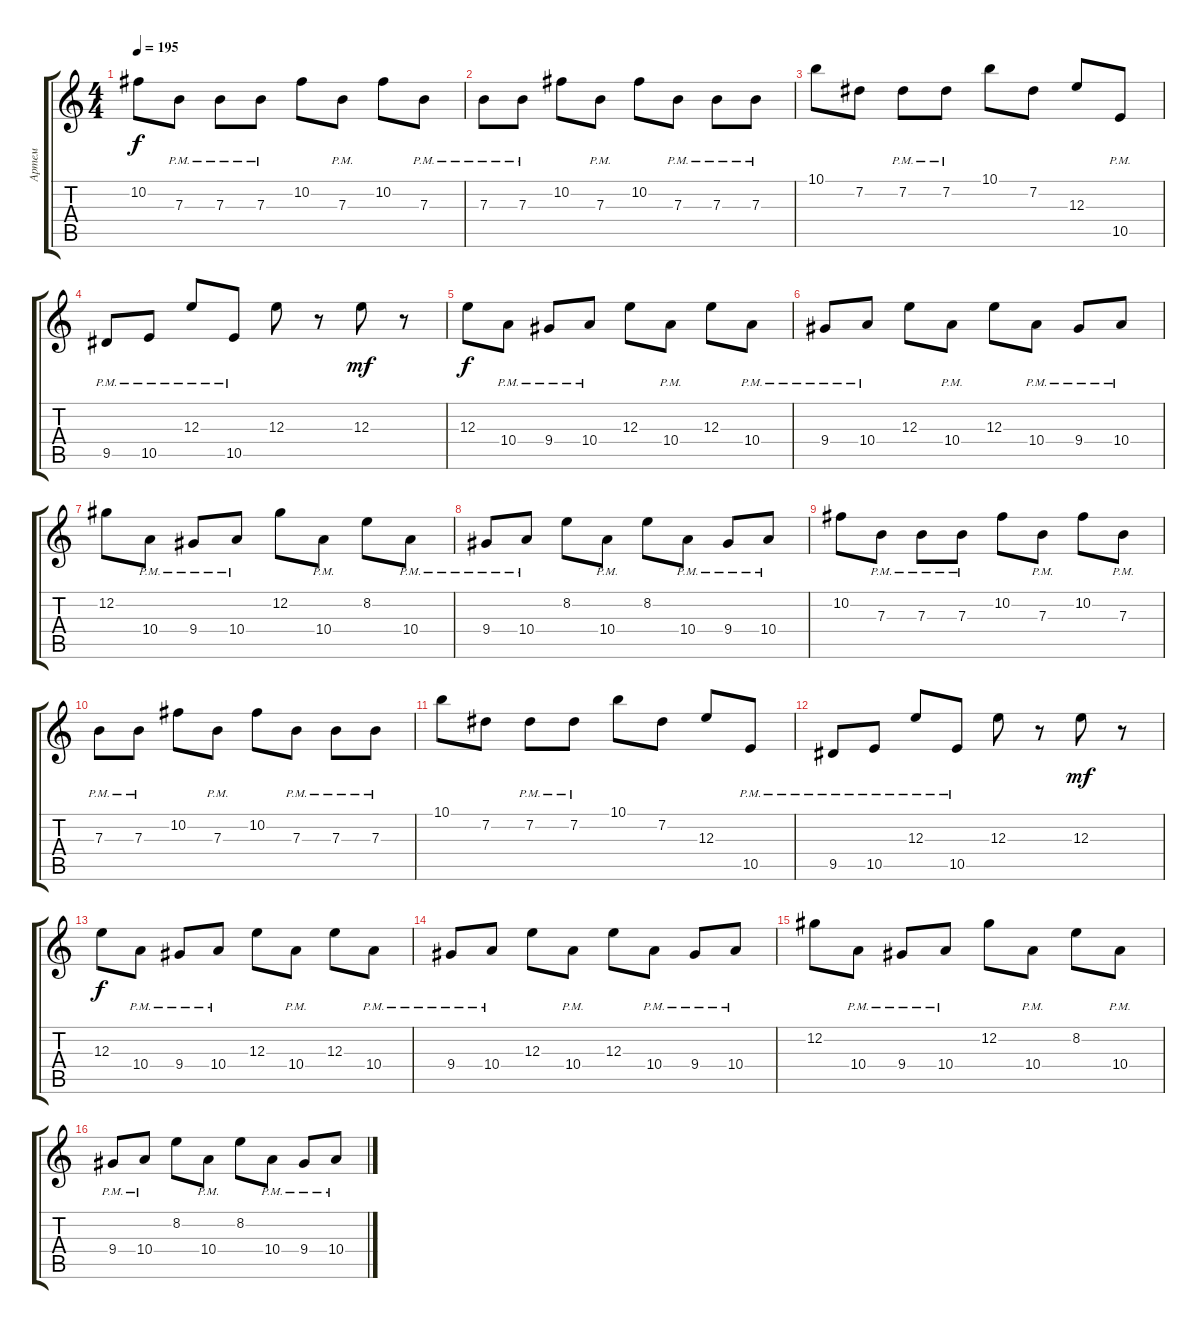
\track ("Артем " "Артем ") {instrument overdrivenguitar}
\staff {score tabs}
\tuning (Db4 Ab3 E3 B2 Gb2 B1) {hide}
\ts (4 4)
\tempo 195
\clef g2
\ks c
10.2.8{dy f} 7.3{pm}.8 7.3{pm}.8 7.3{pm}.8 10.2.8 7.3{pm}.8 10.2.8 7.3{pm}.8 |
7.3{pm}.8 7.3{pm}.8 10.2.8 7.3{pm}.8 10.2.8 7.3{pm}.8 7.3{pm}.8 7.3{pm}.8 |
10.1.8 7.2.8 7.2{pm}.8 7.2{pm}.8 10.1.8 7.2.8 12.3.8 10.5{pm}.8 |
9.5{pm}.8 10.5{pm}.8 12.3{pm}.8 10.5{pm}.8 12.3.8 r.8 12.3.8{dy mf} r.8 |
12.3.8{dy f} 10.4{pm}.8 9.4{pm}.8 10.4{pm}.8 12.3.8 10.4{pm}.8 12.3.8 10.4{pm}.8 |
9.4{pm}.8 10.4{pm}.8 12.3.8 10.4{pm}.8 12.3.8 10.4{pm}.8 9.4{pm}.8 10.4{pm}.8 |
12.2.8 10.4{pm}.8 9.4{pm}.8 10.4{pm}.8 12.2.8 10.4{pm}.8 8.2.8 10.4{pm}.8 |
9.4{pm}.8 10.4{pm}.8 8.2.8 10.4{pm}.8 8.2.8 10.4{pm}.8 9.4{pm}.8 10.4{pm}.8 |
10.2.8 7.3{pm}.8 7.3{pm}.8 7.3{pm}.8 10.2.8 7.3{pm}.8 10.2.8 7.3{pm}.8 |
7.3{pm}.8 7.3{pm}.8 10.2.8 7.3{pm}.8 10.2.8 7.3{pm}.8 7.3{pm}.8 7.3{pm}.8 |
10.1.8 7.2.8 7.2{pm}.8 7.2{pm}.8 10.1.8 7.2.8 12.3.8 10.5{pm}.8 |
9.5{pm}.8 10.5{pm}.8 12.3{pm}.8 10.5{pm}.8 12.3.8 r.8 12.3.8{dy mf} r.8 |
12.3.8{dy f} 10.4{pm}.8 9.4{pm}.8 10.4{pm}.8 12.3.8 10.4{pm}.8 12.3.8 10.4{pm}.8 |
9.4{pm}.8 10.4{pm}.8 12.3.8 10.4{pm}.8 12.3.8 10.4{pm}.8 9.4{pm}.8 10.4{pm}.8 |
12.2.8 10.4{pm}.8 9.4{pm}.8 10.4{pm}.8 12.2.8 10.4{pm}.8 8.2.8 10.4{pm}.8 |
9.4{pm}.8 10.4{pm}.8 8.2.8 10.4{pm}.8 8.2.8 10.4{pm}.8 9.4{pm}.8 10.4{pm}.8
